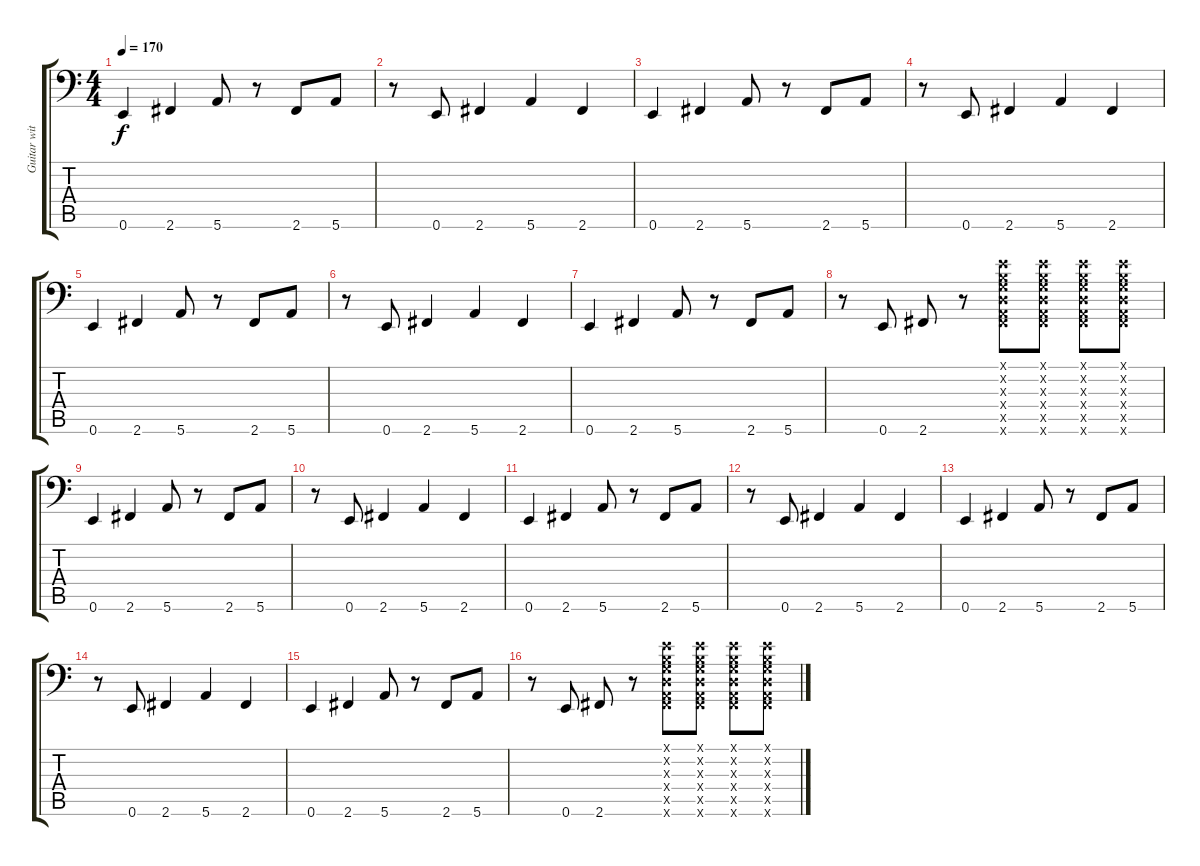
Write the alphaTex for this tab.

\track ("Guitar with pitch" "Guitar wit") {instrument overdrivenguitar}
\staff {score tabs}
\tuning (E3 B2 G2 D2 A1 E1) {hide}
\ts (4 4)
\tempo 170
\clef f4
\ks c
0.6.4{dy f} 2.6.4 5.6.8 r.8 2.6.8 5.6.8 |
r.8 0.6.8 2.6.4 5.6.4 2.6.4 |
0.6.4 2.6.4 5.6.8 r.8 2.6.8 5.6.8 |
r.8 0.6.8 2.6.4 5.6.4 2.6.4 |
0.6.4 2.6.4 5.6.8 r.8 2.6.8 5.6.8 |
r.8 0.6.8 2.6.4 5.6.4 2.6.4 |
0.6.4 2.6.4 5.6.8 r.8 2.6.8 5.6.8 |
r.8 0.6.8 2.6.8 r.8 (0.1{x} 0.2{x} 0.3{x} 0.4{x} 0.5{x} 2.6{x}).8 (0.1{x} 0.2{x} 0.3{x} 0.4{x} 0.5{x} 2.6{x}).8 (0.1{x} 0.2{x} 0.3{x} 0.4{x} 0.5{x} 2.6{x}).8 (0.1{x} 0.2{x} 0.3{x} 0.4{x} 0.5{x} 2.6{x}).8 |
0.6.4 2.6.4 5.6.8 r.8 2.6.8 5.6.8 |
r.8 0.6.8 2.6.4 5.6.4 2.6.4 |
0.6.4 2.6.4 5.6.8 r.8 2.6.8 5.6.8 |
r.8 0.6.8 2.6.4 5.6.4 2.6.4 |
0.6.4 2.6.4 5.6.8 r.8 2.6.8 5.6.8 |
r.8 0.6.8 2.6.4 5.6.4 2.6.4 |
0.6.4 2.6.4 5.6.8 r.8 2.6.8 5.6.8 |
r.8 0.6.8 2.6.8 r.8 (0.1{x} 0.2{x} 0.3{x} 0.4{x} 0.5{x} 2.6{x}).8 (0.1{x} 0.2{x} 0.3{x} 0.4{x} 0.5{x} 2.6{x}).8 (0.1{x} 0.2{x} 0.3{x} 0.4{x} 0.5{x} 2.6{x}).8 (0.1{x} 0.2{x} 0.3{x} 0.4{x} 0.5{x} 2.6{x}).8
